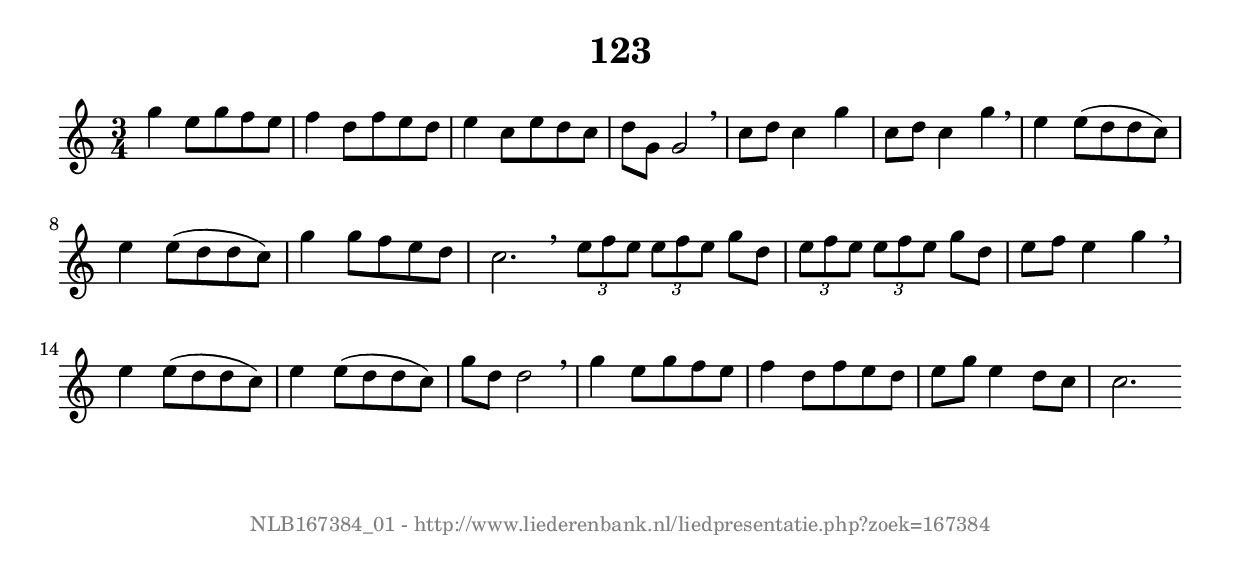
%
% produced by wce2krn 1.64 (7 June 2014)
%
\version"2.16"
#(append! paper-alist '(("long" . (cons (* 210 mm) (* 2000 mm)))))
#(set-default-paper-size "long")
sb = {\breathe}
mBreak = {\breathe }
bBreak = {\breathe }
x = {\once\override NoteHead #'style = #'cross }
gl=\glissando
itime={\override Staff.TimeSignature #'stencil = ##f }
ficta = {\once\set suggestAccidentals = ##t}
fine = {\once\override Score.RehearsalMark #'self-alignment-X = #1 \mark \markup {\italic{Fine}}}
dc = {\once\override Score.RehearsalMark #'self-alignment-X = #1 \mark \markup {\italic{D.C.}}}
dcf = {\once\override Score.RehearsalMark #'self-alignment-X = #1 \mark \markup {\italic{D.C. al Fine}}}
dcc = {\once\override Score.RehearsalMark #'self-alignment-X = #1 \mark \markup {\italic{D.C. al Coda}}}
ds = {\once\override Score.RehearsalMark #'self-alignment-X = #1 \mark \markup {\italic{D.S.}}}
dsf = {\once\override Score.RehearsalMark #'self-alignment-X = #1 \mark \markup {\italic{D.S. al Fine}}}
dsc = {\once\override Score.RehearsalMark #'self-alignment-X = #1 \mark \markup {\italic{D.S. al Coda}}}
pv = {\set Score.repeatCommands = #'((volta "1"))}
sv = {\set Score.repeatCommands = #'((volta "2"))}
tv = {\set Score.repeatCommands = #'((volta "3"))}
qv = {\set Score.repeatCommands = #'((volta "4"))}
xv = {\set Score.repeatCommands = #'((volta #f))}
\header{ tagline = ""
title = "123"
}
\score {{
\key c \major
\relative g'
{
\set melismaBusyProperties = #'()
\time 3/4
\tempo 4=120
\override Score.MetronomeMark #'transparent = ##t
\override Score.RehearsalMark #'break-visibility = #(vector #t #t #f)
g'4 e8 g f e f4 d8 f e d e4 c8 e d c d g, g2 \mBreak \bar "|"
c8 d c4 g' c,8 d c4 g' \sb e e8( d d c) e4 e8( d d c) g'4 g8 f e d c2. \bar ":|:" \bBreak
\times 2/3 { e8[ f e] } \times 2/3 { e8[ f e] } g8 d \times 2/3 { e[ f e] } \times 2/3 { e[ f e] } g d e f e4 g \sb e e8( d d c) e4 e8( d d c) g' d d2 \mBreak \bar "|"
g4 e8 g f e f4 d8 f e d e g e4 d8 c c2. \bar ":|"
 }}
 \midi { }
 \layout {
            indent = 0.0\cm
}
}
\markup { \vspace #0 } \markup { \with-color #grey \fill-line { \center-column { \smaller "NLB167384_01 - http://www.liederenbank.nl/liedpresentatie.php?zoek=167384" } } }
